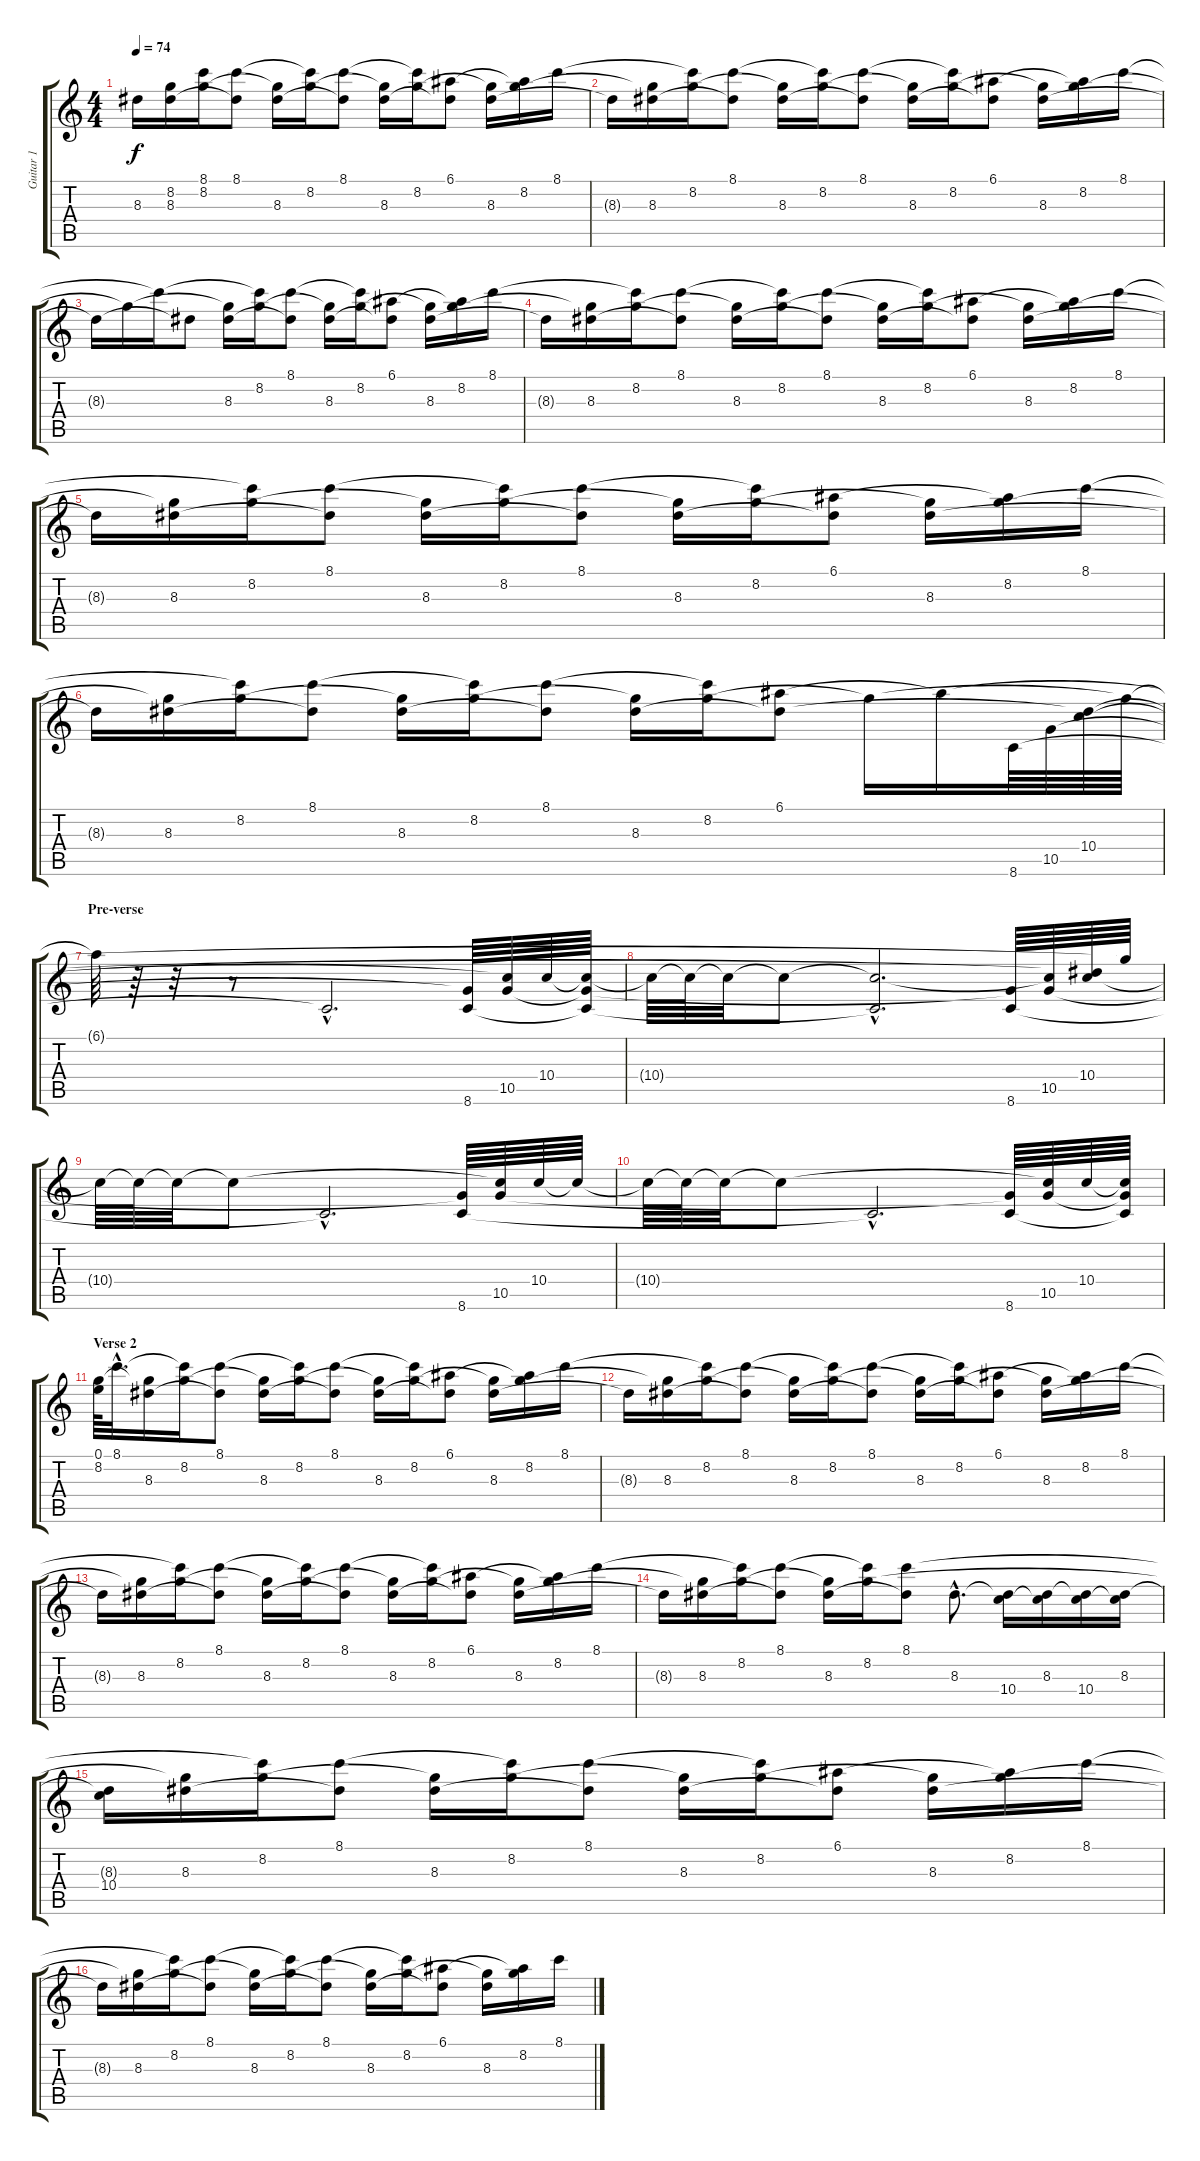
\track ("Guitar 1" "Guitar 1") {instrument electricguitarclean}
\staff {score tabs}
\tuning (E4 B3 G3 D3 A2 E2) {hide}
\ts (4 4)
\tempo 74
\clef g2
\ks c
8.3{t}.16{dy f} (8.2{t} 8.3).16 (8.1{t} 8.2).16 (8.1 8.3{t}).8 (8.2{t} 8.3).16 (8.1{t} 8.2).16 (8.1 8.3{t}).8 (8.2{t} 8.3).16 (8.1{t} 8.2).16 (6.1 8.3{t}).8 (8.2{t} 8.3).16 (6.1{t} 8.2).16 8.1.16 |
8.3{t}.16 (8.2{t} 8.3).16 (8.1{t} 8.2).16 (8.1 8.3{t}).8 (8.2{t} 8.3).16 (8.1{t} 8.2).16 (8.1 8.3{t}).8 (8.2{t} 8.3).16 (8.1{t} 8.2).16 (6.1 8.3{t}).8 (8.2{t} 8.3).16 (6.1{t} 8.2).16 8.1.16 |
8.3{t}.16 8.2{t}.16 8.1{t}.16 8.3{t}.8 (8.2{t} 8.3).16 (8.1{t} 8.2).16 (8.1 8.3{t}).8 (8.2{t} 8.3).16 (8.1{t} 8.2).16 (6.1 8.3{t}).8 (8.2{t} 8.3).16 (6.1{t} 8.2).16 8.1.16 |
8.3{t}.16 (8.2{t} 8.3).16 (8.1{t} 8.2).16 (8.1 8.3{t}).8 (8.2{t} 8.3).16 (8.1{t} 8.2).16 (8.1 8.3{t}).8 (8.2{t} 8.3).16 (8.1{t} 8.2).16 (6.1 8.3{t}).8 (8.2{t} 8.3).16 (6.1{t} 8.2).16 8.1.16 |
8.3{t}.16 (8.2{t} 8.3).16 (8.1{t} 8.2).16 (8.1 8.3{t}).8 (8.2{t} 8.3).16 (8.1{t} 8.2).16 (8.1 8.3{t}).8 (8.2{t} 8.3).16 (8.1{t} 8.2).16 (6.1 8.3{t}).8 (8.2{t} 8.3).16 (6.1{t} 8.2).16 8.1.16 |
8.3{t}.16 (8.2{t} 8.3).16 (8.1{t} 8.2).16 (8.1 8.3{t}).8 (8.2{t} 8.3).16 (8.1{t} 8.2).16 (8.1 8.3{t}).8 (8.2{t} 8.3).16 (8.1{t} 8.2).16 (6.1 8.3{t}).8 8.2{t}.16 6.1{t}.16 8.6.64{volume 12 instrument electricguitarclean} 10.5.64 (8.3{t} 10.4).64 8.2{t}.64 |
\section ("" "Pre-verse")
6.1{t}.64 r.64 r.32 r.8 8.6{hac t}.2{d} (10.5{t} 8.6).64 (10.4{t} 10.5).64 10.4.64 (10.4{t} 10.5{t} 8.6{t}).64 |
10.4{t}.64 10.4{t}.64 10.4{t}.32 10.4{t}.8 (10.4{hac t} 8.6{hac t}).2{d} (10.5{t} 8.6).64 (10.4{t} 10.5).64 (8.3{t} 10.4).64 8.2{t}.64 |
10.4{t}.64 10.4{t}.64 10.4{t}.32 10.4{t}.8 8.6{hac t}.2{d} (10.5{t} 8.6).64 (10.4{t} 10.5).64 10.4.64 10.4{t}.64 |
10.4{t}.64 10.4{t}.64 10.4{t}.32 10.4{t}.8 8.6{hac t}.2{d} (10.5{t} 8.6).64 (10.4{t} 10.5).64 10.4.64 (10.4{t} 10.5{t} 8.6{t}).64 |
\section ("" "Verse 2")
(0.1 8.2).64 8.1{hac}.32{d} (8.2{t} 8.3).16{volume 7 instrument acousticguitarsteel} (8.1{t} 8.2).16 (8.1 8.3{t}).8 (8.2{t} 8.3).16 (8.1{t} 8.2).16 (8.1 8.3{t}).8 (8.2{t} 8.3).16 (8.1{t} 8.2).16 (6.1 8.3{t}).8 (8.2{t} 8.3).16 (6.1{t} 8.2).16 8.1.16 |
8.3{t}.16 (8.2{t} 8.3).16 (8.1{t} 8.2).16 (8.1 8.3{t}).8 (8.2{t} 8.3).16 (8.1{t} 8.2).16 (8.1 8.3{t}).8 (8.2{t} 8.3).16 (8.1{t} 8.2).16 (6.1 8.3{t}).8 (8.2{t} 8.3).16 (6.1{t} 8.2).16 8.1.16 |
8.3{t}.16 (8.2{t} 8.3).16 (8.1{t} 8.2).16 (8.1 8.3{t}).8 (8.2{t} 8.3).16 (8.1{t} 8.2).16 (8.1 8.3{t}).8 (8.2{t} 8.3).16 (8.1{t} 8.2).16 (6.1 8.3{t}).8 (8.2{t} 8.3).16 (6.1{t} 8.2).16 8.1.16 |
8.3{t}.16 (8.2{t} 8.3).16 (8.1{t} 8.2).16 (8.1 8.3{t}).8 (8.2{t} 8.3).16 (8.1{t} 8.2).16 (8.1 8.3{t}).8 8.3{hac}.8{d} (8.3{t} 10.4).16 (8.3 10.4{t}).16 (8.3{t} 10.4).16 (8.3 10.4{t}).16 |
(8.3{t} 10.4).16 (8.2{t} 8.3).16 (8.1{t} 8.2).16 (8.1 8.3{t}).8 (8.2{t} 8.3).16 (8.1{t} 8.2).16 (8.1 8.3{t}).8 (8.2{t} 8.3).16 (8.1{t} 8.2).16 (6.1 8.3{t}).8 (8.2{t} 8.3).16 (6.1{t} 8.2).16 8.1.16 |
8.3{t}.16 (8.2{t} 8.3).16 (8.1{t} 8.2).16 (8.1 8.3{t}).8 (8.2{t} 8.3).16 (8.1{t} 8.2).16 (8.1 8.3{t}).8 (8.2{t} 8.3).16 (8.1{t} 8.2).16 (6.1 8.3{t}).8 (8.2{t} 8.3).16 (6.1{t} 8.2).16 8.1.16
